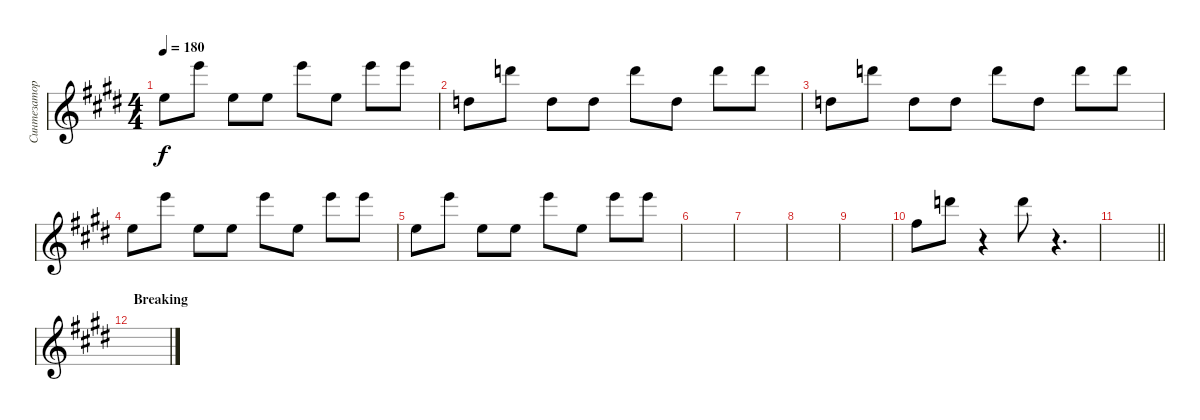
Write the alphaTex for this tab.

\track ("Синтезатор" "Синтезатор") {instrument pad3polysynth}
\staff {score}
\tuning (E4 B3 G3 D3 A2 E2) {hide}
\ts (4 4)
\tempo 180
\clef g2
\ks c#minor
17.2.8{dy f} 24.1.8 17.2.8 17.2.8 24.1.8 17.2.8 24.1.8 24.1.8 |
15.2.8 22.1.8 15.2.8 15.2.8 22.1.8 15.2.8 22.1.8 22.1.8 |
15.2.8 22.1.8 15.2.8 15.2.8 22.1.8 15.2.8 22.1.8 22.1.8 |
17.2.8 24.1.8 17.2.8 17.2.8 24.1.8 17.2.8 24.1.8 24.1.8 |
17.2.8 24.1.8 17.2.8 17.2.8 24.1.8 17.2.8 24.1.8 24.1.8 |
|
|
|
|
19.2.8 22.1.8{balance 13} r.4 22.1.8{balance 3} r.4{d balance 8} |
\barLineRight lightlight
|
\section ("" "Breaking")
